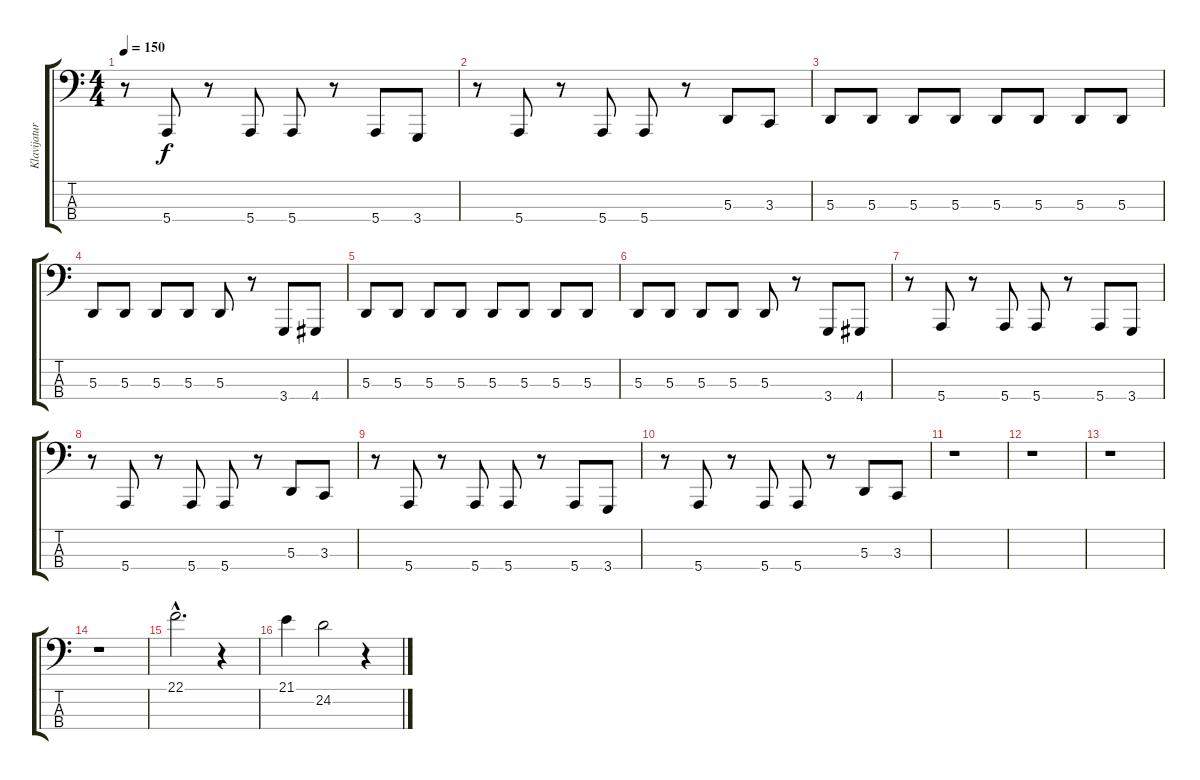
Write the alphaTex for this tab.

\track ("Klavijatura 2" "Klavijatur") {instrument harpsichord}
\staff {score tabs}
\tuning (G2 D2 A1 E1) {hide}
\ts (4 4)
\tempo 150
\clef f4
\ks c
r.8{dy f} 5.4.8 r.8 5.4.8 5.4.8 r.8 5.4.8 3.4.8 |
r.8 5.4.8 r.8 5.4.8 5.4.8 r.8 5.3.8 3.3.8 |
5.3.8 5.3.8 5.3.8 5.3.8 5.3.8 5.3.8 5.3.8 5.3.8 |
5.3.8 5.3.8 5.3.8 5.3.8 5.3.8 r.8 3.4.8 4.4.8 |
5.3.8 5.3.8 5.3.8 5.3.8 5.3.8 5.3.8 5.3.8 5.3.8 |
5.3.8 5.3.8 5.3.8 5.3.8 5.3.8 r.8 3.4.8 4.4.8 |
r.8 5.4.8 r.8 5.4.8 5.4.8 r.8 5.4.8 3.4.8 |
r.8 5.4.8 r.8 5.4.8 5.4.8 r.8 5.3.8 3.3.8 |
r.8 5.4.8 r.8 5.4.8 5.4.8 r.8 5.4.8 3.4.8 |
r.8 5.4.8 r.8 5.4.8 5.4.8 r.8 5.3.8 3.3.8 |
r.1 |
r.1 |
r.1 |
r.1 |
22.1{hac}.2{d} r.4 |
21.1.4 24.2.2 r.4
